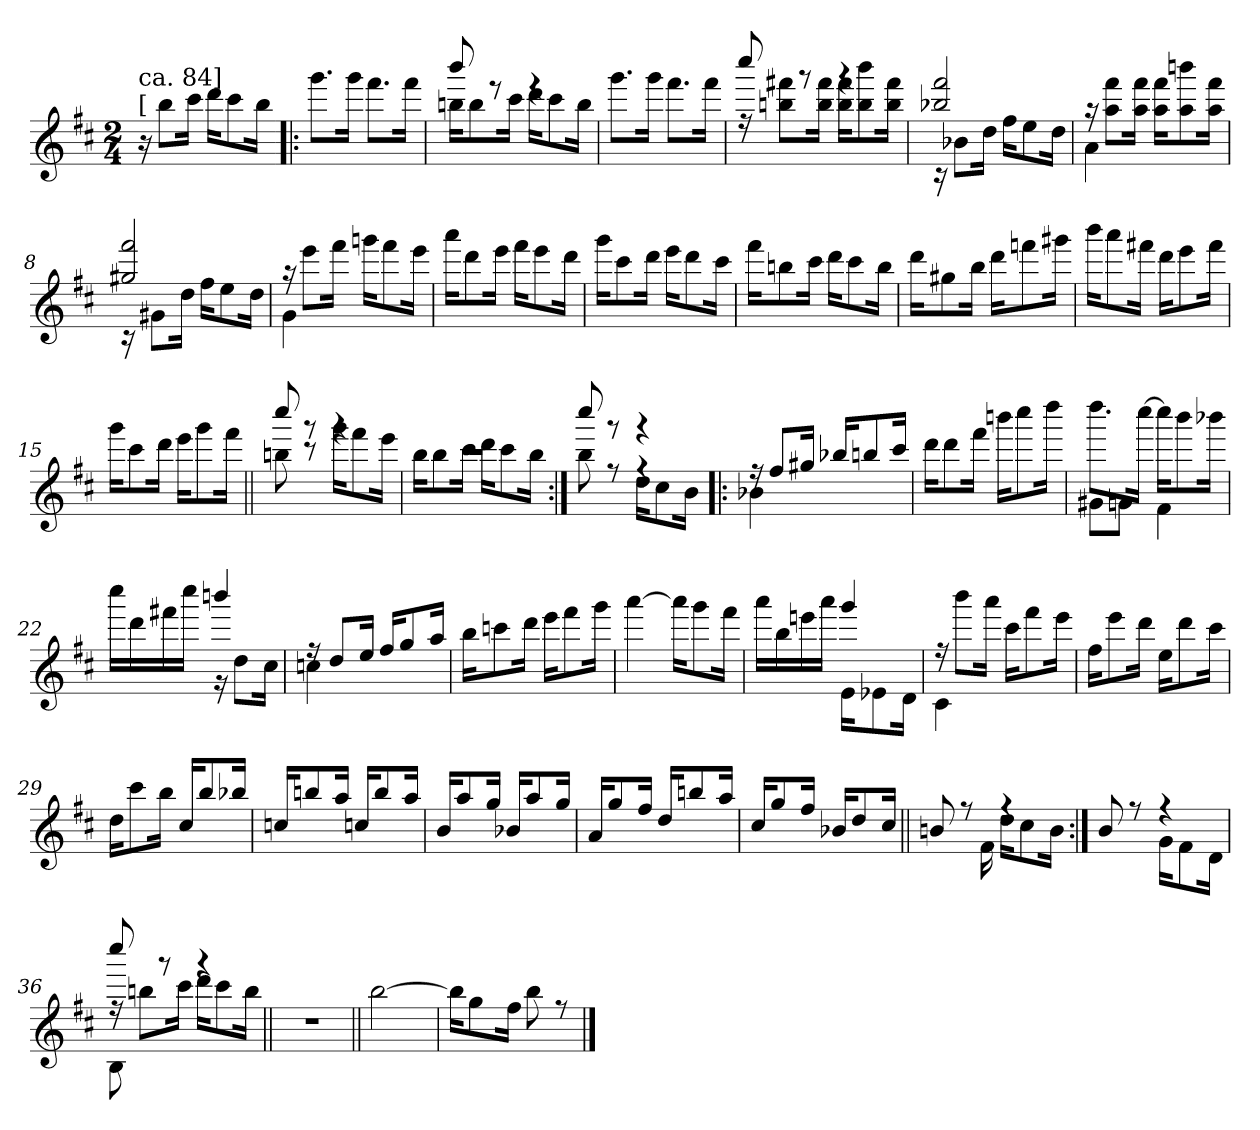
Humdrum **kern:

**kern
*part1
*staff1
*clefG2
*k[f#c#]
*D:
*M2/4
=1
!LO:TX:a:t=[
!LO:TX:a:t=ca. 84]
16r
8bb\L
16ccc#\Jk
16ddd\KL
8ccc#\
16bb\Jk
=2!|:
*^
8.ggg\L	4ryy
16ggg\Jk	.
8.fff#\L	4ryy
16fff#\Jk	.
=3	=3
*	*^
16bbn\KL	8B/yy	8bbb!/
8bb\	.	.
.	8ryy	8reee
16ccc#\Jk	.	.
16ddd\KL	4ryy	4reee
8ccc#\	.	.
16bb\Jk	.	.
*	*v	*v
=4	=4
8.ggg\L	4ryy
16ggg\Jk	.
8.fff#\L	4ryy
16fff#\Jk	.
!!LO:LB:g=z	!!
=5	=5
*	*^
16ree	8B/yy	8cccc#!/
8bbn\ 8fff#X\L	.	.
.	8ryy	8rfff
16bb\ 16fff#\Jk	.	.
16bb\ 16fff#\KL	4ryy	4rggg
8bb\ 8bbb\	.	.
16bb\ 16fff#\Jk	.	.
=6	=6	=6
2bb-X/ 2fff#/	16rB	2ryy
.	8b-X!\L	.
.	16dd!\Jk	.
.	16ff#!\KL	.
.	8ee!\	.
.	16dd!\Jk	.
=7	=7	=7
16raa	4a!\	2ryy
8aa\ 8fff#\L	.	.
16aa\ 16fff#\Jk	.	.
16aa\ 16fff#\KL	4ryy	.
8aa\ 8bbbn\	.	.
16aa\ 16fff#\Jk	.	.
=8	=8	=8
2gg#X/ 2fff#/	16rB	2ryy
.	8g#X!\L	.
.	16dd!\Jk	.
.	16ff#!\KL	.
.	8ee!\	.
.	16dd!\Jk	.
!!LO:LB:g=z	!!	!!
=9	=9	=9
16raa	4g!\	2ryy
8eee\L	.	.
16fff#\Jk	.	.
16gggn\KL	4ryy	.
8fff#\	.	.
16eee\Jk	.	.
*	*v	*v
=10	=10
16aaa\KL	4ryy
8ddd\	.
16eee\Jk	.
16fff#\KL	4ryy
8eee\	.
16ddd\Jk	.
=11	=11
16ggg\KL	4ryy
8ccc#\	.
16ddd\Jk	.
16eee\KL	4ryy
8ddd\	.
16ccc#\Jk	.
=12	=12
16fff#\KL	4ryy
8bbn\	.
16ccc#\Jk	.
16ddd\KL	4ryy
8ccc#\	.
16bb\Jk	.
!!LO:LB:g=z	!!
=13	=13
16ddd\KL	4ryy
8gg#X\	.
16bb\Jk	.
16ddd\KL	4ryy
8fffn\	.
16ggg#X\Jk	.
=14	=14
16bbb\KL	4ryy
8aaa\	.
16fff#X\Jk	.
16ddd\KL	4ryy
8eee\	.
16fff#\Jk	.
=15	=15
16ggg\KL	4ryy
8ccc#\	.
16ddd\Jk	.
16eee\KL	4ryy
8ggg\	.
16fff#\Jk	.
=16||	=16||
*	*^
8bbn\	8B/yy	8cccc#!/
8r	8ryy	8rggg
16ggg\KL	4ryy	4rfff
8fff#\	.	.
16eee\Jk	.	.
*	*v	*v
=17	=17
16bb\KL	2rddd
8bb\	.
16ccc#\Jk	.
16ddd\KL	.
8ccc#\	.
16bb\Jk	.
!!LO:LB:g=z	!!
=18:|!	=18:|!
*^	*^
8bb\	4ryy	8B/yy	8cccc#!/
8ree	.	8ryy	8rggg
4ree	16dd!\KL	4ryy	4rfff
.	8cc#!\	.	.
.	16b!\Jk	.	.
*	*	*v	*v
=19!|:	=19!|:	=19!|:
16ree	4b-X!\	4ryy
8ff#/L	.	.
16gg#X/Jk	.	.
16bb-X/KL	4ryy	4ryy
8bbn/	.	.
16ccc#/Jk	.	.
*	*v	*v
=20	=20
16ddd\KL	4ryy
8ddd\	.
16fff#\Jk	.
16bbbn\KL	4ryy
8cccc#\	.
16dddd\Jk	.
=21	=21
*	*^
8.dddd\L	8g#X!\L	8ryy
.	8gn!\J	8ryy
[>16cccc#\Jk	.	.
16cccc#\KL]	4f#!\	4ryy
8bbb\	.	.
16bbb-X\Jk	.	.
!!LO:LB:g=z	!!	!!
=22	=22	=22
16cccc#\LL	4ryy	4ryy
16ddd\	.	.
16fff#X\	.	.
16cccc#\JJ	.	.
4bbbn/	16rf	4ryy
.	8dd!\L	.
.	16cc#!\Jk	.
=23	=23	=23
16ree	4ccn!\	2d/yy
8dd/L	.	.
16ee/Jk	.	.
16ff#/KL	4ryy	.
8gg/	.	.
16aa/Jk	.	.
*	*v	*v
=24	=24
16bb\KL	4ryy
8cccn\	.
16ddd\Jk	.
16eee\KL	4ryy
8fff#\	.
16ggg\Jk	.
=25	=25
[<4aaa\	4ryy
16aaa\KL]	4ryy
8ggg\	.
16fff#\Jk	.
!!LO:LB:g=z	!!
=26	=26
*	*^
16aaa\LL	4ryy	2ryy
16bb\	.	.
16eeen\	.	.
16aaa\JJ	.	.
4ggg/	16e!\KL	.
.	8e-X!\	.
.	16d!\Jk	.
=27	=27	=27
16ree	4c#!\	4ryy
8bbb\L	.	.
16aaa\Jk	.	.
16ccc#\KL	4ryy	4ryy
8fff#\	.	.
16eee\Jk	.	.
*	*v	*v
=28	=28
16ff#\KL	4ryy
8eee\	.
16ddd\Jk	.
16ee\KL	4ryy
8ddd\	.
16ccc#\Jk	.
=29	=29
16dd\KL	4ryy
8ccc#\	.
16bb\Jk	.
16cc#/KL	4ryy
8bb/	.
16bb-X/Jk	.
!!LO:PB:g=z	!!
=30	=30
16ccn/KL	4ryy
8bbn/	.
16aa/Jk	.
16ccn/KL	4ryy
8bb/	.
16aa/Jk	.
=31	=31
16b/KL	4ryy
8aa/	.
16gg/Jk	.
16b-X/KL	4ryy
8aa/	.
16gg/Jk	.
=32	=32
16a/KL	4ryy
8gg/	.
16ff#/Jk	.
16dd/KL	4ryy
8bbn/	.
16aa/Jk	.
=33	=33
16cc#/KL	4ryy
8gg/	.
16ff#/Jk	.
16b-X/KL	4ryy
8dd/	.
16cc#/Jk	.
!!LO:LB:g=z	!!
=34||	=34||
*	*^
8bn/	8.ryy	4ryy
8ree	.	.
.	16f#!\	.
4ree	16dd!\KL	4ryy
.	8cc#!\	.
.	16b!\Jk	.
=35:|!	=35:|!	=35:|!
8b/	4ryy	4ryy
8ree	.	.
4ree	16g!\KL	4ryy
.	8f#!\	.
.	16d!\Jk	.
=36	=36	=36
*	*	*^
16ree	8B!\	8ryy	8cccc#!/
8bbn\L	.	.	.
.	8ryy	8ryy	8rfff
16ccc#\Jk	.	.	.
16ddd\KL	4ryy	4ryy	4rfff
8ccc#\	.	.	.
16bb\Jk	.	.	.
*v	*v	*v	*v
=37||
2r
=38||
*^
[<2bb\	2ryy
=39	=39
16bb\KL]	8ryy
8gg\	.
.	8ryy
16ff#\Jk	.
8bb\	8b/yy
8ree	8ryy
*v	*v
==
*-
